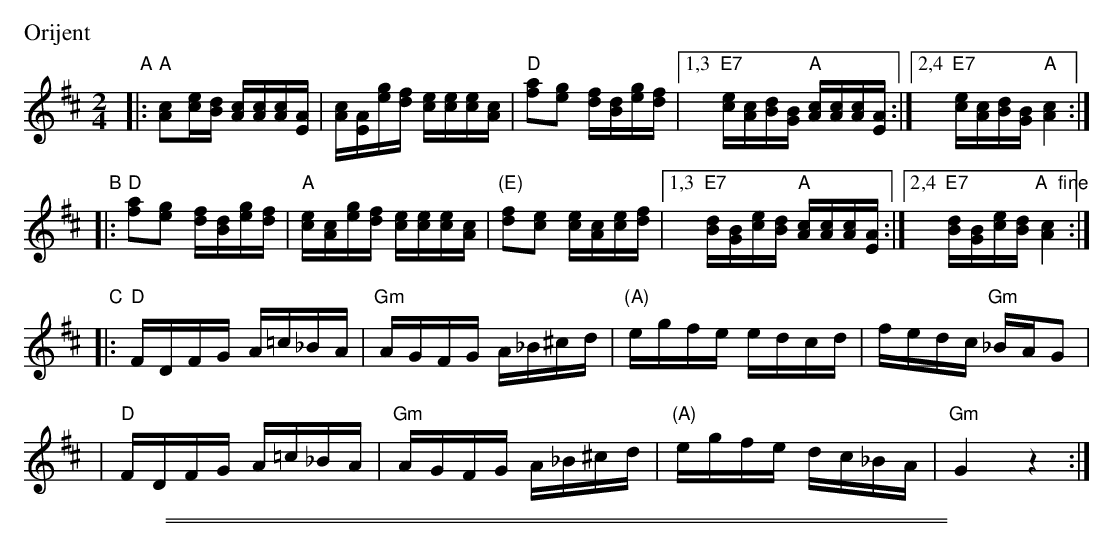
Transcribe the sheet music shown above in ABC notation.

X:1
P: Orijent
M: 2/4
L: 1/16
K: AMix
"A"|: "A"[c2A2][ec][dB] [cA][cA][cA][AE] \
| [cA][AE][ge][fd] [ec][ec][ec][cA] \
| "D"[a2f2][g2e2] [fd][dB][ge][fd] \
|1,3 "E7"[ec][cA][dB][BG] "A"[cA][cA][cA][AE] \
:|2,4 "E7"[ec][cA][dB][BG] "A"[c4A4] :|
"B"|: "D"[a2f2][g2e2] [fd][dB][ge][fd] \
| "A"[ec][cA][ge][fd] [ec][ec][ec][cA] \
| "(E)"[f2d2][e2c2] [ec][cA][ec][fd] \
|1,3 "E7"[dB][BG][ec][dB] "A"[cA][cA][cA][AE] \
:|2,4 "E7"[dB][BG][ec][dB] "A  fine"[c4A4] :|
"C"|: "D"FDFG A=c_BA \
| "Gm"AGFG A_B^cd \
| "(A)"egfe edcd \
| fedc "Gm"_BAG2 |
|  "D"FDFG A=c_BA \
| "Gm"AGFG A_B^cd \
| "(A)"egfe dc_BA \
| "Gm"G4 z4 :|
